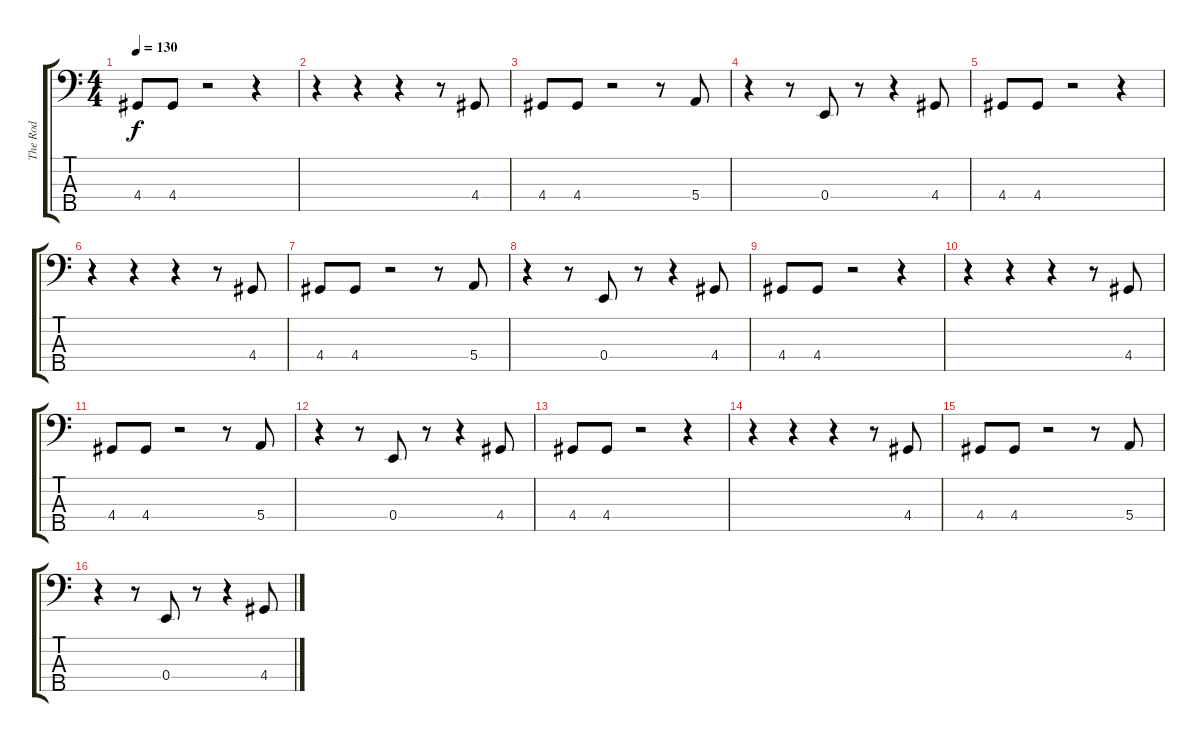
\track ("The Rod" "The Rod") {instrument electricbasspick}
\staff {score tabs}
\tuning (G2 D2 A1 E1 B0) {hide}
\ts (4 4)
\tempo 130
\clef f4
\ks c
4.4.8{dy f} 4.4.8 r.2 r.4 |
r.4 r.4 r.4 r.8 4.4.8 |
4.4.8 4.4.8 r.2 r.8 5.4.8 |
r.4 r.8 0.4.8 r.8 r.4 4.4.8 |
4.4.8 4.4.8 r.2 r.4 |
r.4 r.4 r.4 r.8 4.4.8 |
4.4.8 4.4.8 r.2 r.8 5.4.8 |
r.4 r.8 0.4.8 r.8 r.4 4.4.8 |
4.4.8 4.4.8 r.2 r.4 |
r.4 r.4 r.4 r.8 4.4.8 |
4.4.8 4.4.8 r.2 r.8 5.4.8 |
r.4 r.8 0.4.8 r.8 r.4 4.4.8 |
4.4.8 4.4.8 r.2 r.4 |
r.4 r.4 r.4 r.8 4.4.8 |
4.4.8 4.4.8 r.2 r.8 5.4.8 |
r.4 r.8 0.4.8 r.8 r.4 4.4.8
